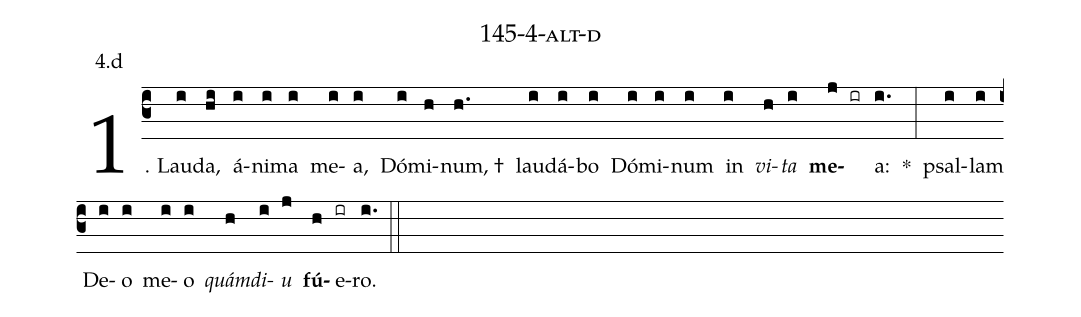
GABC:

name: 145-4-alt-d;
annotation: 4.d;
%%
(c3)1. Lau(i)da,(hi) á(i)ni(i)ma(i) me(i)a,(i) Dó(i)mi(h)num, †(h.) lau(i)dá(i)bo(i) Dó(i)mi(i)num(i) in(i) <i>vi</i>(h)<i>ta</i>(i) <b>me</b>(j ir)a:(i.) *(:) psal(i)lam(i) De(i)o(i) me(i)o(i) <i>quám</i>(h)<i>di</i>(i)<i>u</i>(j) <b>fú</b>(h)e(ir)ro.(i.) (::)
